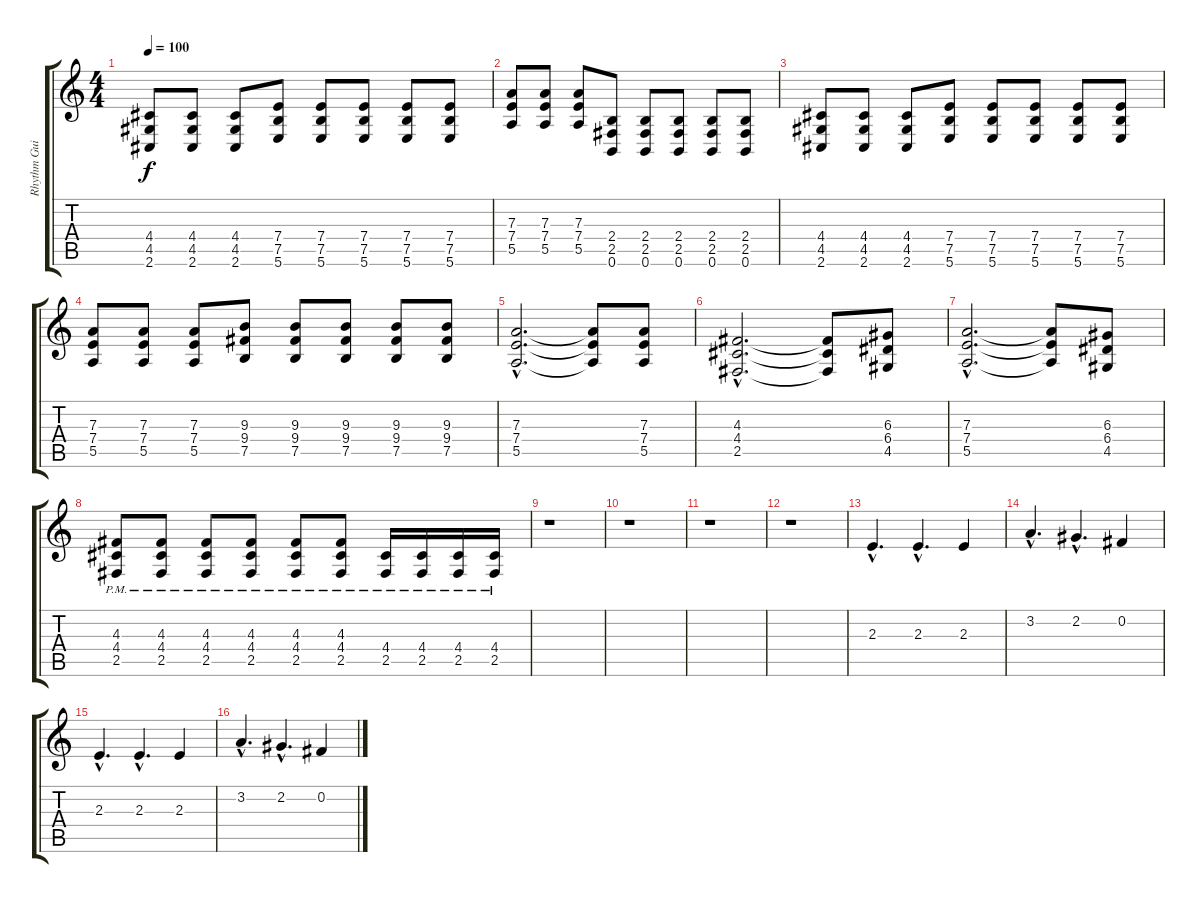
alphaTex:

\track ("Rhythm Guitar 1" "Rhythm Gui") {instrument distortionguitar}
\staff {score tabs}
\tuning (B3 Gb3 D3 A2 E2 B1) {hide}
\ts (4 4)
\tempo 100
\clef g2
\ks c
(4.4 4.5 2.6).8{dy f} (4.4 4.5 2.6).8 (4.4 4.5 2.6).8 (7.4 7.5 5.6).8 (7.4 7.5 5.6).8 (7.4 7.5 5.6).8 (7.4 7.5 5.6).8 (7.4 7.5 5.6).8 |
(7.3 7.4 5.5).8 (7.3 7.4 5.5).8 (7.3 7.4 5.5).8 (2.4 2.5 0.6).8 (2.4 2.5 0.6).8 (2.4 2.5 0.6).8 (2.4 2.5 0.6).8 (2.4 2.5 0.6).8 |
(4.4 4.5 2.6).8 (4.4 4.5 2.6).8 (4.4 4.5 2.6).8 (7.4 7.5 5.6).8 (7.4 7.5 5.6).8 (7.4 7.5 5.6).8 (7.4 7.5 5.6).8 (7.4 7.5 5.6).8 |
(7.3 7.4 5.5).8 (7.3 7.4 5.5).8 (7.3 7.4 5.5).8 (9.3 9.4 7.5).8 (9.3 9.4 7.5).8 (9.3 9.4 7.5).8 (9.3 9.4 7.5).8 (9.3 9.4 7.5).8 |
(7.3{hac} 7.4{hac} 5.5{hac}).2{d} (7.3{t} 7.4{t} 5.5{t}).8 (7.3 7.4 5.5).8 |
(4.3{hac} 4.4{hac} 2.5{hac}).2{d} (4.3{t} 4.4{t} 2.5{t}).8 (6.3 6.4 4.5).8 |
(7.3{hac} 7.4{hac} 5.5{hac}).2{d} (7.3{t} 7.4{t} 5.5{t}).8 (6.3 6.4 4.5).8 |
(4.3{pm} 4.4{pm} 2.5{pm}).8 (4.3{pm} 4.4{pm} 2.5{pm}).8 (4.3{pm} 4.4{pm} 2.5{pm}).8 (4.3{pm} 4.4{pm} 2.5{pm}).8 (4.3{pm} 4.4{pm} 2.5{pm}).8 (4.3{pm} 4.4{pm} 2.5{pm}).8 (4.4{pm} 2.5{pm}).16 (4.4{pm} 2.5{pm}).16 (4.4{pm} 2.5{pm}).16 (4.4{pm} 2.5{pm}).16 |
r.1 |
r.1 |
r.1 |
r.1 |
2.3{hac}.4{d volume 16 balance 7} 2.3{hac}.4{d} 2.3.4 |
3.2{hac}.4{d} 2.2{hac}.4{d} 0.2.4 |
2.3{hac}.4{d} 2.3{hac}.4{d} 2.3.4 |
3.2{hac}.4{d} 2.2{hac}.4{d} 0.2.4
